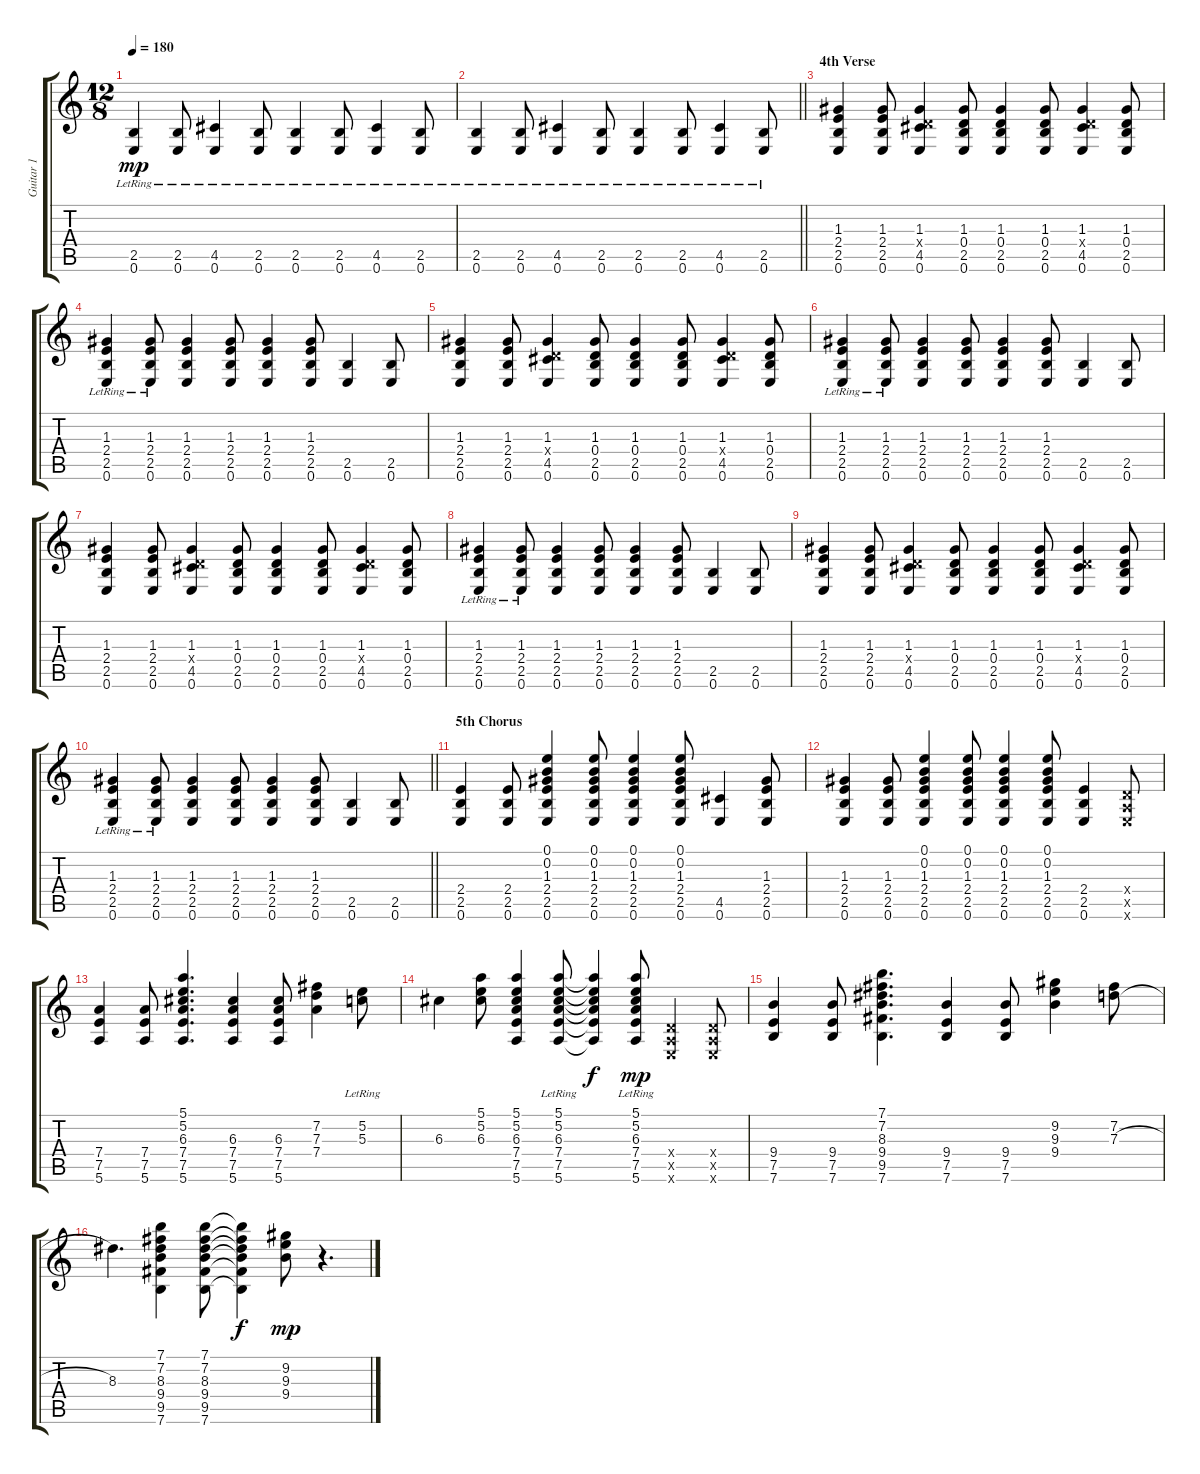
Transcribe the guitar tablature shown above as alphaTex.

\track ("Guitar 1" "Guitar 1") {instrument acousticguitarsteel}
\staff {score tabs}
\tuning (E4 B3 G3 D3 A2 E2) {hide}
\ts (12 8)
\tempo 180
\clef g2
\ks c
(2.5{lr} 0.6{lr}).4{dy mp} (2.5{lr} 0.6{lr}).8 (4.5{lr} 0.6{lr}).4 (2.5{lr} 0.6{lr}).8 (2.5{lr} 0.6{lr}).4 (2.5{lr} 0.6{lr}).8 (4.5{lr} 0.6{lr}).4 (2.5{lr} 0.6{lr}).8 |
\barLineRight lightlight
(2.5{lr} 0.6{lr}).4 (2.5{lr} 0.6{lr}).8 (4.5{lr} 0.6{lr}).4 (2.5{lr} 0.6{lr}).8 (2.5{lr} 0.6{lr}).4 (2.5{lr} 0.6{lr}).8 (4.5{lr} 0.6{lr}).4 (2.5{lr} 0.6{lr}).8 |
\section ("" "4th Verse")
(1.3 2.4 2.5 0.6).4 (1.3 2.4 2.5 0.6).8 (1.3 0.4{x} 4.5 0.6).4 (1.3 0.4 2.5 0.6).8 (1.3 0.4 2.5 0.6).4 (1.3 0.4 2.5 0.6).8 (1.3 0.4{x} 4.5 0.6).4 (1.3 0.4 2.5 0.6).8 |
(1.3{lr} 2.4{lr} 2.5{lr} 0.6{lr}).4 (1.3{lr} 2.4{lr} 2.5{lr} 0.6{lr}).8 (1.3 2.4 2.5 0.6).4 (1.3 2.4 2.5 0.6).8 (1.3 2.4 2.5 0.6).4 (1.3 2.4 2.5 0.6).8 (2.5 0.6).4 (2.5 0.6).8 |
(1.3 2.4 2.5 0.6).4 (1.3 2.4 2.5 0.6).8 (1.3 0.4{x} 4.5 0.6).4 (1.3 0.4 2.5 0.6).8 (1.3 0.4 2.5 0.6).4 (1.3 0.4 2.5 0.6).8 (1.3 0.4{x} 4.5 0.6).4 (1.3 0.4 2.5 0.6).8 |
(1.3{lr} 2.4{lr} 2.5{lr} 0.6{lr}).4 (1.3{lr} 2.4{lr} 2.5{lr} 0.6{lr}).8 (1.3 2.4 2.5 0.6).4 (1.3 2.4 2.5 0.6).8 (1.3 2.4 2.5 0.6).4 (1.3 2.4 2.5 0.6).8 (2.5 0.6).4 (2.5 0.6).8 |
(1.3 2.4 2.5 0.6).4 (1.3 2.4 2.5 0.6).8 (1.3 0.4{x} 4.5 0.6).4 (1.3 0.4 2.5 0.6).8 (1.3 0.4 2.5 0.6).4 (1.3 0.4 2.5 0.6).8 (1.3 0.4{x} 4.5 0.6).4 (1.3 0.4 2.5 0.6).8 |
(1.3{lr} 2.4{lr} 2.5{lr} 0.6{lr}).4 (1.3{lr} 2.4{lr} 2.5{lr} 0.6{lr}).8 (1.3 2.4 2.5 0.6).4 (1.3 2.4 2.5 0.6).8 (1.3 2.4 2.5 0.6).4 (1.3 2.4 2.5 0.6).8 (2.5 0.6).4 (2.5 0.6).8 |
(1.3 2.4 2.5 0.6).4 (1.3 2.4 2.5 0.6).8 (1.3 0.4{x} 4.5 0.6).4 (1.3 0.4 2.5 0.6).8 (1.3 0.4 2.5 0.6).4 (1.3 0.4 2.5 0.6).8 (1.3 0.4{x} 4.5 0.6).4 (1.3 0.4 2.5 0.6).8 |
\barLineRight lightlight
(1.3{lr} 2.4{lr} 2.5{lr} 0.6{lr}).4 (1.3{lr} 2.4{lr} 2.5{lr} 0.6{lr}).8 (1.3 2.4 2.5 0.6).4 (1.3 2.4 2.5 0.6).8 (1.3 2.4 2.5 0.6).4 (1.3 2.4 2.5 0.6).8 (2.5 0.6).4 (2.5 0.6).8 |
\section ("" "5th Chorus")
(2.4 2.5 0.6).4 (2.4 2.5 0.6).8 (0.1 0.2 1.3 2.4 2.5 0.6).4 (0.1 0.2 1.3 2.4 2.5 0.6).8 (0.1 0.2 1.3 2.4 2.5 0.6).4 (0.1 0.2 1.3 2.4 2.5 0.6).8 (4.5 0.6).4 (1.3 2.4 2.5 0.6).8 |
(1.3 2.4 2.5 0.6).4 (1.3 2.4 2.5 0.6).8 (0.1 0.2 1.3 2.4 2.5 0.6).4 (0.1 0.2 1.3 2.4 2.5 0.6).8 (0.1 0.2 1.3 2.4 2.5 0.6).4 (0.1 0.2 1.3 2.4 2.5 0.6).8 (2.4 2.5 0.6).4 (0.4{x} 0.5{x} 0.6{x}).8 |
(7.4 7.5 5.6).4 (7.4 7.5 5.6).8 (5.1 5.2 6.3 7.4 7.5 5.6).4{d} (6.3 7.4 7.5 5.6).4 (6.3 7.4 7.5 5.6).8 (7.2 7.3 7.4).4 (5.2{lr} 5.3).8 |
6.3.4 (5.1 5.2 6.3).8 (5.1 5.2 6.3 7.4 7.5 5.6).4 (5.1{lr} 5.2{lr} 6.3{lr} 7.4{lr} 7.5{lr} 5.6{lr}).8 (5.1{t} 5.2{t} 6.3{t} 7.4{t} 7.5{t} 5.6{t}).4{dy f} (5.1{lr} 5.2{lr} 6.3{lr} 7.4{lr} 7.5{lr} 5.6{lr}).8{dy mp} (0.4{x} 0.5{x} 0.6{x}).4 (0.4{x} 0.5{x} 0.6{x}).8 |
(9.4 7.5 7.6).4 (9.4 7.5 7.6).8 (7.1 7.2 8.3 9.4 9.5 7.6).4{d} (9.4 7.5 7.6).4 (9.4 7.5 7.6).8 (9.2 9.3 9.4).4 (7.2 7.3{h}).8 |
8.3.4{d} (7.1 7.2 8.3 9.4 9.5 7.6).4 (7.1 7.2 8.3 9.4 9.5 7.6).8 (7.1{t} 7.2{t} 8.3{t} 9.4{t} 9.5{t} 7.6{t}).4{dy f} (9.2 9.3 9.4).8{dy mp} r.4{d}
